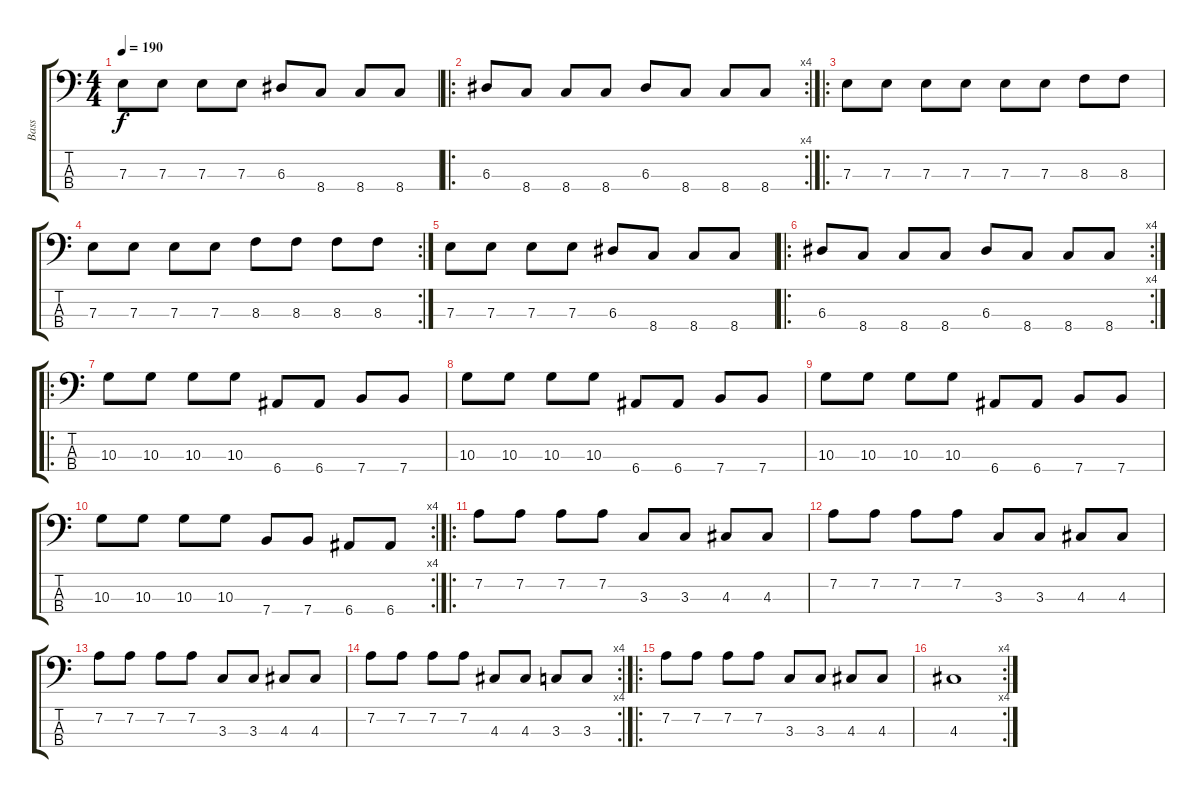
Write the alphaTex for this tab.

\track ("Bass" "Bass") {instrument electricbassfinger}
\staff {score tabs}
\tuning (G2 D2 A1 E1) {hide}
\ts (4 4)
\tempo 190
\clef f4
\ks c
7.3.8{dy f instrument electricbassfinger} 7.3.8 7.3.8 7.3.8 6.3.8 8.4.8 8.4.8 8.4.8 |
\ro
\rc 4
6.3.8 8.4.8 8.4.8 8.4.8 6.3.8 8.4.8 8.4.8 8.4.8 |
\ro
7.3.8 7.3.8 7.3.8 7.3.8 7.3.8 7.3.8 8.3.8 8.3.8 |
\rc 2
7.3.8 7.3.8 7.3.8 7.3.8 8.3.8 8.3.8 8.3.8 8.3.8 |
7.3.8 7.3.8 7.3.8 7.3.8 6.3.8 8.4.8 8.4.8 8.4.8 |
\ro
\rc 4
6.3.8 8.4.8 8.4.8 8.4.8 6.3.8 8.4.8 8.4.8 8.4.8 |
\ro
10.3.8 10.3.8 10.3.8 10.3.8 6.4.8 6.4.8 7.4.8 7.4.8 |
10.3.8 10.3.8 10.3.8 10.3.8 6.4.8 6.4.8 7.4.8 7.4.8 |
10.3.8 10.3.8 10.3.8 10.3.8 6.4.8 6.4.8 7.4.8 7.4.8 |
\rc 4
10.3.8 10.3.8 10.3.8 10.3.8 7.4.8 7.4.8 6.4.8 6.4.8 |
\ro
7.2.8 7.2.8 7.2.8 7.2.8 3.3.8 3.3.8 4.3.8 4.3.8 |
7.2.8 7.2.8 7.2.8 7.2.8 3.3.8 3.3.8 4.3.8 4.3.8 |
7.2.8 7.2.8 7.2.8 7.2.8 3.3.8 3.3.8 4.3.8 4.3.8 |
\rc 4
7.2.8 7.2.8 7.2.8 7.2.8 4.3.8 4.3.8 3.3.8 3.3.8 |
\ro
7.2.8 7.2.8 7.2.8 7.2.8 3.3.8 3.3.8 4.3.8 4.3.8 |
\rc 4
4.3.1
